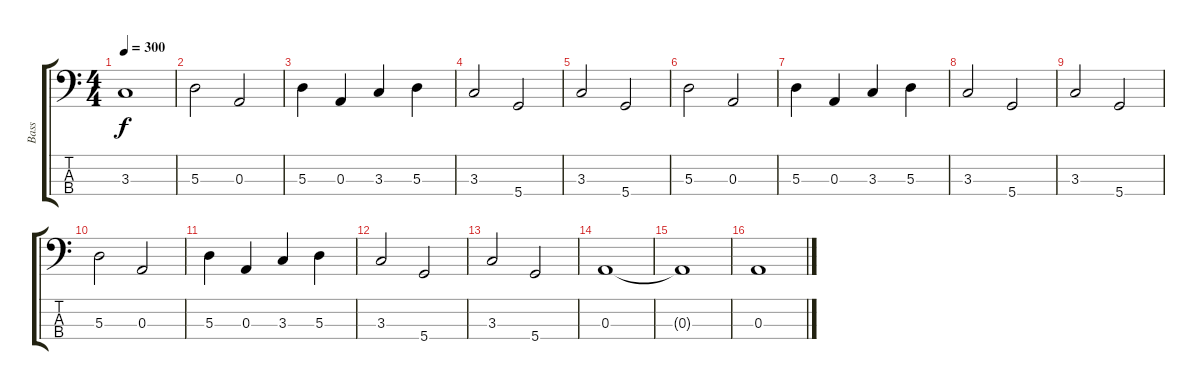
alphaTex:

\track ("Bass" "Bass") {instrument electricbassfinger}
\staff {score tabs}
\tuning (G2 D2 A1 D1) {hide}
\ts (4 4)
\tempo 300
\clef f4
\ks c
3.3{t}.1{dy f} |
5.3.2 0.3.2 |
5.3.4 0.3.4 3.3.4 5.3.4 |
3.3.2 5.4.2 |
3.3.2 5.4.2 |
5.3.2 0.3.2 |
5.3.4 0.3.4 3.3.4 5.3.4 |
3.3.2 5.4.2 |
3.3.2 5.4.2 |
5.3.2 0.3.2 |
5.3.4 0.3.4 3.3.4 5.3.4 |
3.3.2 5.4.2 |
3.3.2 5.4.2 |
0.3.1 |
0.3{t}.1 |
0.3.1
